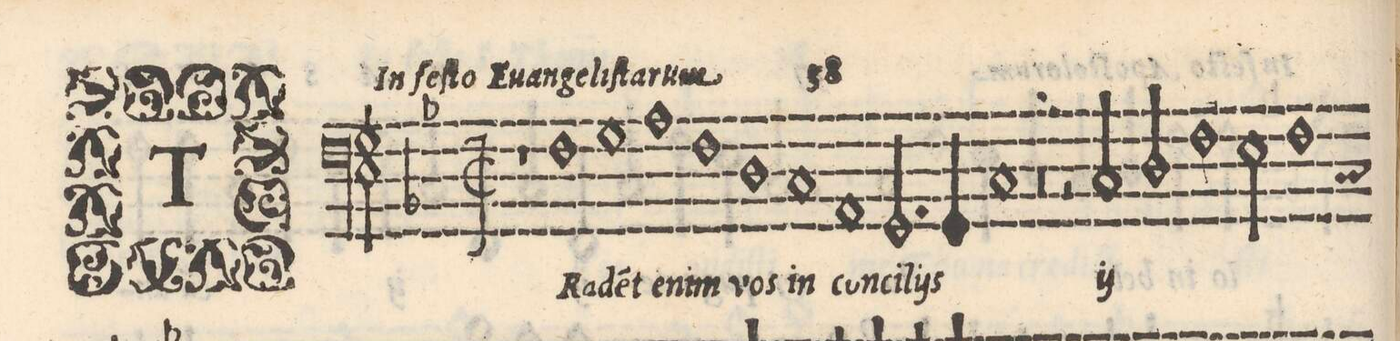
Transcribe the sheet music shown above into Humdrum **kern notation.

**kern	**text
*I"BASSO	*
*clefF4	*
*k[b-]	*
*met(C|)	*
*M2/1	*
1r	.
1F	TRa-
=2-	=2-
1G	-de(n)t
1A	e-
=3-	=3-
1F	-nim
1D	vos
=4-	=4-
1C	in
1AA	con-
=5-	=5-
2.GG/	-ci-
4GG/	-li-
1C	-is
=6-	=6-
0r	.
=7-	=7-
2r	.
*	*ij
2C/	TRa-
2D/	-de(n)t-
1F\	-e-
=8-	=8-
2E\	-nim
1F	vos
*custos:C	*
*-	*-
